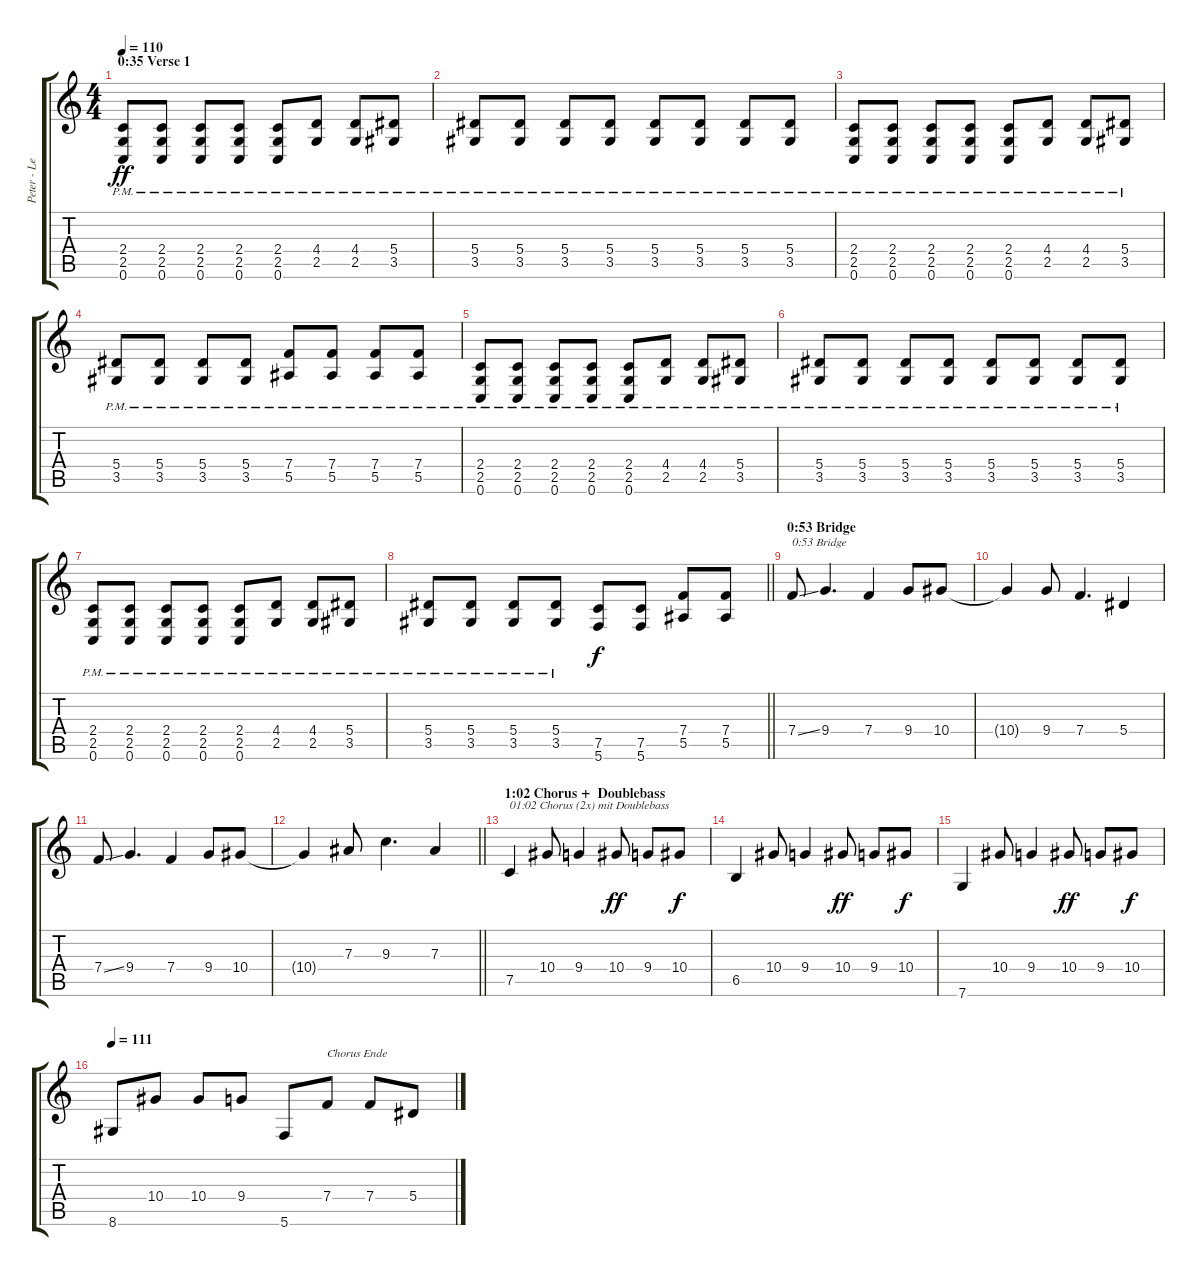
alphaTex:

\track ("Peter - Lead Guitar    (C-Tuning)" "Peter - Le") {instrument distortionguitar}
\staff {score tabs}
\tuning (C4 G3 Eb3 Bb2 F2 C2) {hide}
\ts (4 4)
\section ("" "0:35 Verse 1")
\tempo 110
\clef g2
\ks c
(2.4{pm} 2.5{pm} 0.6{pm}).8{dy ff volume 13} (2.4{pm} 2.5{pm} 0.6{pm}).8 (2.4{pm} 2.5{pm} 0.6{pm}).8 (2.4{pm} 2.5{pm} 0.6{pm}).8 (2.4{pm} 2.5{pm} 0.6{pm}).8 (4.4{pm} 2.5{pm}).8 (4.4{pm} 2.5{pm}).8 (5.4{pm} 3.5{pm}).8 |
(5.4{pm} 3.5{pm}).8 (5.4{pm} 3.5{pm}).8 (5.4{pm} 3.5{pm}).8 (5.4{pm} 3.5{pm}).8 (5.4{pm} 3.5{pm}).8 (5.4{pm} 3.5{pm}).8 (5.4{pm} 3.5{pm}).8 (5.4{pm} 3.5{pm}).8 |
(2.4{pm} 2.5{pm} 0.6{pm}).8 (2.4{pm} 2.5{pm} 0.6{pm}).8 (2.4{pm} 2.5{pm} 0.6{pm}).8 (2.4{pm} 2.5{pm} 0.6{pm}).8 (2.4{pm} 2.5{pm} 0.6{pm}).8 (4.4{pm} 2.5{pm}).8 (4.4{pm} 2.5{pm}).8 (5.4{pm} 3.5{pm}).8 |
(5.4{pm} 3.5{pm}).8 (5.4{pm} 3.5{pm}).8 (5.4{pm} 3.5{pm}).8 (5.4{pm} 3.5{pm}).8 (7.4{pm} 5.5{pm}).8 (7.4{pm} 5.5{pm}).8 (7.4{pm} 5.5{pm}).8 (7.4{pm} 5.5{pm}).8 |
(2.4{pm} 2.5{pm} 0.6{pm}).8 (2.4{pm} 2.5{pm} 0.6{pm}).8 (2.4{pm} 2.5{pm} 0.6{pm}).8 (2.4{pm} 2.5{pm} 0.6{pm}).8 (2.4{pm} 2.5{pm} 0.6{pm}).8 (4.4{pm} 2.5{pm}).8 (4.4{pm} 2.5{pm}).8 (5.4{pm} 3.5{pm}).8 |
(5.4{pm} 3.5{pm}).8 (5.4{pm} 3.5{pm}).8 (5.4{pm} 3.5{pm}).8 (5.4{pm} 3.5{pm}).8 (5.4{pm} 3.5{pm}).8 (5.4{pm} 3.5{pm}).8 (5.4{pm} 3.5{pm}).8 (5.4{pm} 3.5{pm}).8 |
(2.4{pm} 2.5{pm} 0.6{pm}).8 (2.4{pm} 2.5{pm} 0.6{pm}).8 (2.4{pm} 2.5{pm} 0.6{pm}).8 (2.4{pm} 2.5{pm} 0.6{pm}).8 (2.4{pm} 2.5{pm} 0.6{pm}).8 (4.4{pm} 2.5{pm}).8 (4.4{pm} 2.5{pm}).8 (5.4{pm} 3.5{pm}).8 |
\barLineRight lightlight
(5.4{pm} 3.5{pm}).8 (5.4{pm} 3.5{pm}).8 (5.4{pm} 3.5{pm}).8 (5.4{pm} 3.5{pm}).8 (7.5 5.6).8{dy f} (7.5 5.6).8 (7.4 5.5).8 (7.4 5.5).8 |
\section ("" "0:53 Bridge")
7.4{ss}.8{txt "0:53 Bridge" volume 15} 9.4.4{d} 7.4.4 9.4.8 10.4.8 |
10.4{t}.4 9.4.8 7.4.4{d} 5.4.4 |
7.4{ss}.8 9.4.4{d} 7.4.4 9.4.8 10.4.8 |
\barLineRight lightlight
10.4{t}.4 7.3.8 9.3.4{d} 7.3.4 |
\section ("" "1:02 Chorus +  Doublebass ")
7.5.4{txt "01:02 Chorus (2x) mit Doublebass "} 10.4.8 9.4.4 10.4.8{dy ff} 9.4.8 10.4.8{dy f} |
6.5.4 10.4.8 9.4.4 10.4.8{dy ff} 9.4.8 10.4.8{dy f} |
7.6.4 10.4.8 9.4.4 10.4.8{dy ff} 9.4.8 10.4.8{dy f} |
\tempo 111
8.6.8 10.4.8 10.4.8 9.4.8 5.6.8 7.4.8{txt "Chorus Ende"} 7.4.8 5.4.8
